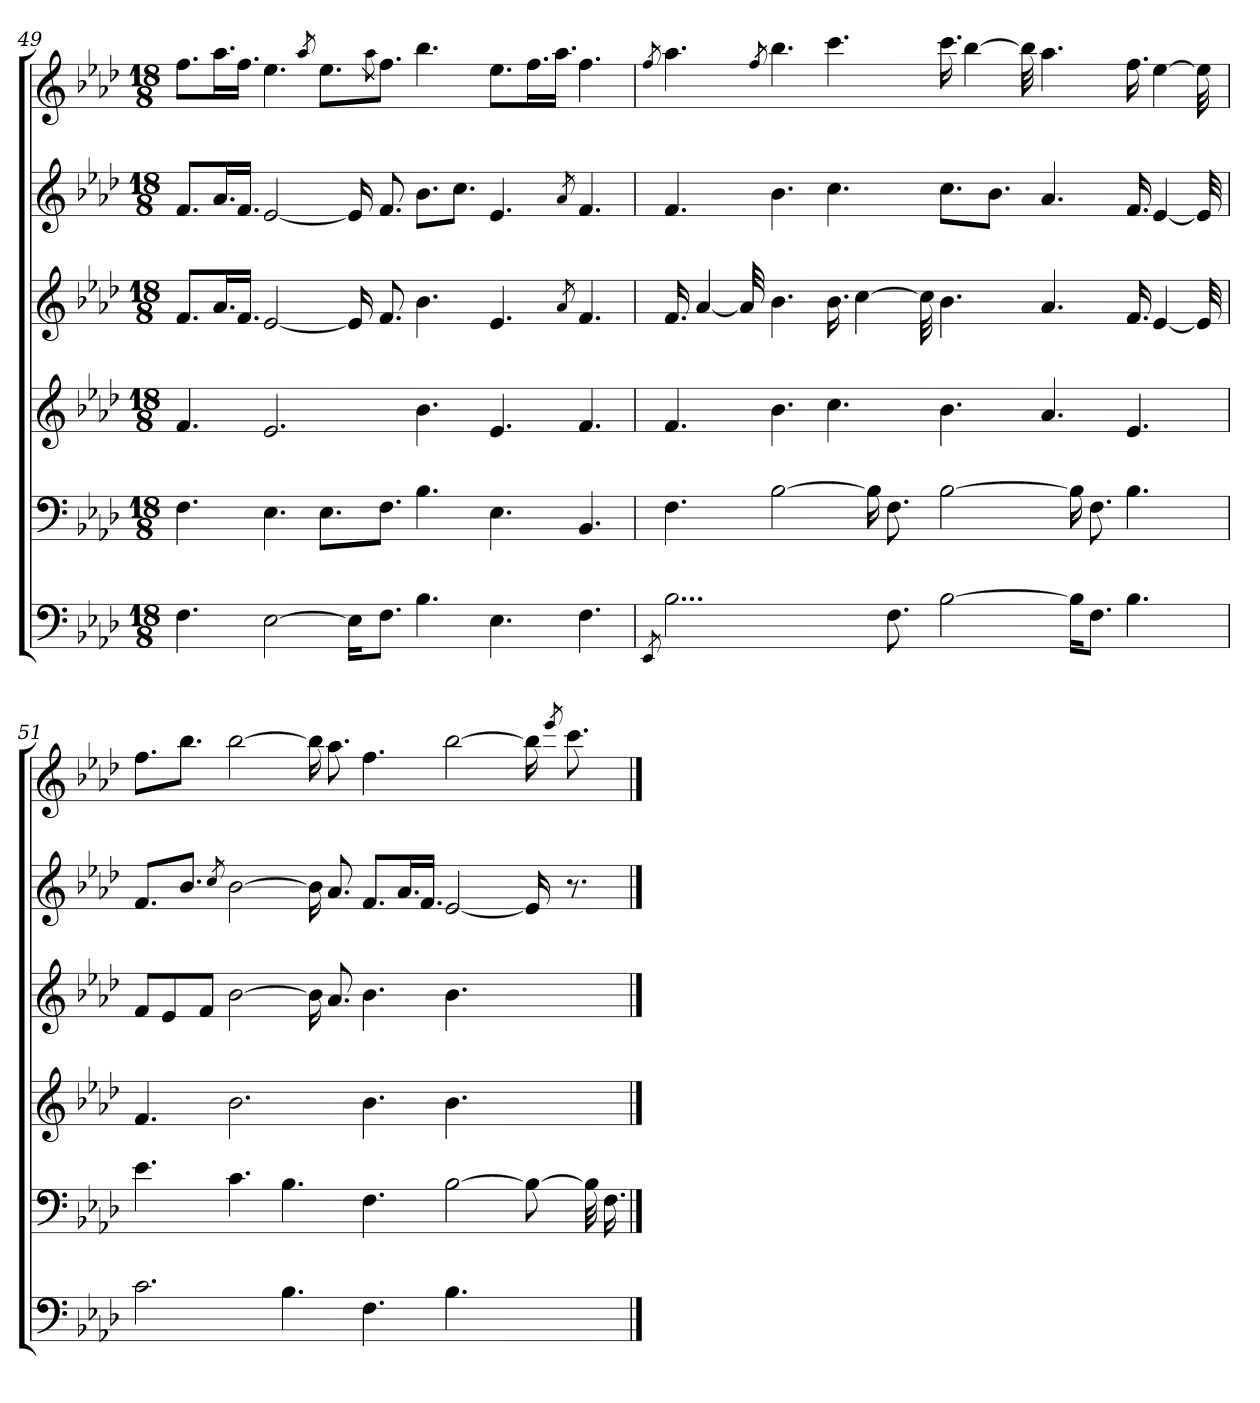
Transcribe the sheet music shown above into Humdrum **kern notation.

**kern	**kern	**kern	**kern	**kern	**kern
*part6	*part5	*part4	*part3	*part2	*part1
*staff6	*staff5	*staff4	*staff3	*staff2	*staff1
*clefF4	*clefF4	*clefG2	*clefG2	*clefG2	*clefG2
*k[b-e-a-d-]	*k[b-e-a-d-]	*k[b-e-a-d-]	*k[b-e-a-d-]	*k[b-e-a-d-]	*k[b-e-a-d-]
*M18/8	*M18/8	*M18/8	*M18/8	*M18/8	*M18/8
=49	=49	=49	=49	=49	=49
4.F	4.F	4.f	8.f/L	8.f/L	8.ff\L
.	.	.	16.a-/L	16.a-/L	16.aa-\L
.	.	.	16.f/JJ	16.f/JJ	16.ff\JJ
[2E-	4.E-	2.e-	[2e-	[2e-	4.ee-
.	.	.	.	.	8qaa-
.	8.E-\L	.	.	.	8.ee-\L
16E-\KL]	.	.	16e-]	16e-]	.
.	.	.	.	.	8qaa-\
8.F\J	8.F\J	.	8.f	8.f	8.ff\J
4.B-	4.B-	4.b-	4.b-	8.b-\L	4.bb-
.	.	.	.	8.cc\J	.
4.E-	4.E-	4.e-	4.e-	4.e-	8.ee-\L
.	.	.	.	.	16.ff\L
.	.	.	.	.	16.aa-\JJ
.	.	.	8qa-	8qa-	.
4.F	4.BB-	4.f	4.f	4.f	4.ff
=50	=50	=50	=50	=50	=50
8qEE-	.	.	.	.	8qff
2...B-	4.F	4.f	16.f	4.f	4.aa-
.	.	.	[4a-	.	.
.	.	.	32a-]	.	.
.	.	.	.	.	8qff
.	[2B-	4.b-	4.b-	4.b-	4.bb-
.	.	4.cc	16.b-	4.cc	4.ccc
.	.	.	[4cc	.	.
.	16B-]	.	.	.	.
8.F	8.F	.	.	.	.
.	.	.	32cc]	.	.
[2B-	[2B-	4.b-	4.b-	8.cc\L	16.ccc
.	.	.	.	.	[4bb-
.	.	.	.	8.b-\J	.
.	.	.	.	.	32bb-]
.	.	4.a-	4.a-	4.a-	4.aa-
16B-\KL]	16B-]	.	.	.	.
8.F\J	8.F	.	.	.	.
4.B-	4.B-	4.e-	16.f	16.f	16.ff
.	.	.	[4e-	[4e-	[4ee-
.	.	.	32e-]	32e-]	32ee-]
=51	=51	=51	=51	=51	=51
2.c	4.e-	4.f	8f/L	8.f/L	8.ff\L
.	.	.	8e-/	.	.
.	.	.	.	8.b-/J	8.bb-\J
.	.	.	8f/J	.	.
.	.	.	.	8qcc	.
.	4.c	2.b-	[2b-	[2b-	[2bb-
4.B-	4.B-	.	.	.	.
.	.	.	16b-]	16b-]	16bb-]
.	.	.	8.a-	8.a-	8.aa-
4.F	4.F	4.b-	4.b-	8.f/L	4.ff
.	.	.	.	16.a-/L	.
.	.	.	.	16.f/JJ	.
4.B-	[2B-	4.b-	4.b-	[2e-	[2bb-
4.ryy	.	4.ryy	4.ryy	.	.
.	8B-_	.	.	16e-]	16bb-]
.	.	.	.	.	8qeee-
.	.	.	.	8.r	8.ccc
.	32B-]	.	.	.	.
.	16.F	.	.	.	.
==	==	==	==	==	==
*-	*-	*-	*-	*-	*-
